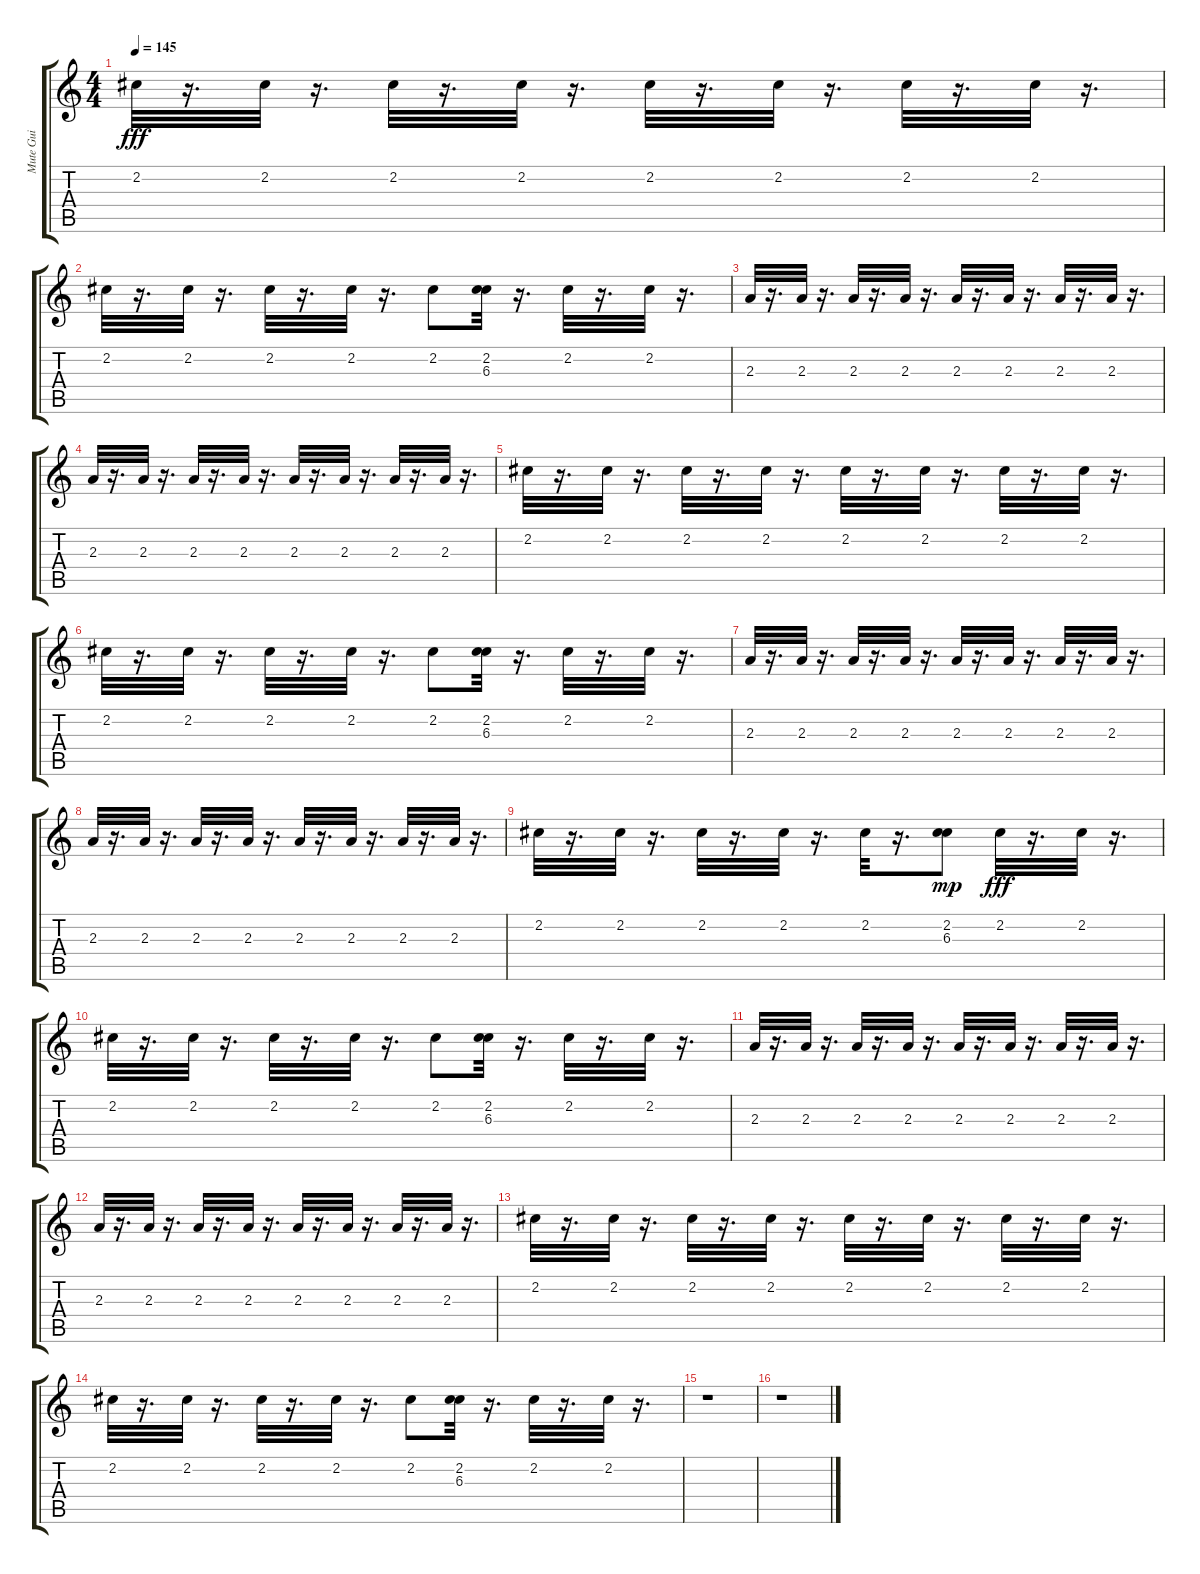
\track ("Mute Gui" "Mute Gui") {instrument electricguitarmuted}
\staff {score tabs}
\tuning (E4 B3 G3 D3 A2 E2) {hide}
\ts (4 4)
\tempo 145
\clef g2
\ks c
2.2.32{dy fff} r.16{d} 2.2.32 r.16{d} 2.2.32 r.16{d} 2.2.32 r.16{d} 2.2.32 r.16{d} 2.2.32 r.16{d} 2.2.32 r.16{d} 2.2.32 r.16{d} |
2.2.32 r.16{d} 2.2.32 r.16{d} 2.2.32 r.16{d} 2.2.32 r.16{d} 2.2.8 (2.2 6.3).32 r.16{d} 2.2.32 r.16{d} 2.2.32 r.16{d} |
2.3.32 r.16{d} 2.3.32 r.16{d} 2.3.32 r.16{d} 2.3.32 r.16{d} 2.3.32 r.16{d} 2.3.32 r.16{d} 2.3.32 r.16{d} 2.3.32 r.16{d} |
2.3.32 r.16{d} 2.3.32 r.16{d} 2.3.32 r.16{d} 2.3.32 r.16{d} 2.3.32 r.16{d} 2.3.32 r.16{d} 2.3.32 r.16{d} 2.3.32 r.16{d} |
2.2.32 r.16{d} 2.2.32 r.16{d} 2.2.32 r.16{d} 2.2.32 r.16{d} 2.2.32 r.16{d} 2.2.32 r.16{d} 2.2.32 r.16{d} 2.2.32 r.16{d} |
2.2.32 r.16{d} 2.2.32 r.16{d} 2.2.32 r.16{d} 2.2.32 r.16{d} 2.2.8 (2.2 6.3).32 r.16{d} 2.2.32 r.16{d} 2.2.32 r.16{d} |
2.3.32 r.16{d} 2.3.32 r.16{d} 2.3.32 r.16{d} 2.3.32 r.16{d} 2.3.32 r.16{d} 2.3.32 r.16{d} 2.3.32 r.16{d} 2.3.32 r.16{d} |
2.3.32 r.16{d} 2.3.32 r.16{d} 2.3.32 r.16{d} 2.3.32 r.16{d} 2.3.32 r.16{d} 2.3.32 r.16{d} 2.3.32 r.16{d} 2.3.32 r.16{d} |
2.2.32 r.16{d} 2.2.32 r.16{d} 2.2.32 r.16{d} 2.2.32 r.16{d} 2.2.32 r.16{d} (2.2 6.3).8{dy mp} 2.2.32{dy fff} r.16{d} 2.2.32 r.16{d} |
2.2.32 r.16{d} 2.2.32 r.16{d} 2.2.32 r.16{d} 2.2.32 r.16{d} 2.2.8 (2.2 6.3).32 r.16{d} 2.2.32 r.16{d} 2.2.32 r.16{d} |
2.3.32 r.16{d} 2.3.32 r.16{d} 2.3.32 r.16{d} 2.3.32 r.16{d} 2.3.32 r.16{d} 2.3.32 r.16{d} 2.3.32 r.16{d} 2.3.32 r.16{d} |
2.3.32 r.16{d} 2.3.32 r.16{d} 2.3.32 r.16{d} 2.3.32 r.16{d} 2.3.32 r.16{d} 2.3.32 r.16{d} 2.3.32 r.16{d} 2.3.32 r.16{d} |
2.2.32 r.16{d} 2.2.32 r.16{d} 2.2.32 r.16{d} 2.2.32 r.16{d} 2.2.32 r.16{d} 2.2.32 r.16{d} 2.2.32 r.16{d} 2.2.32 r.16{d} |
2.2.32 r.16{d} 2.2.32 r.16{d} 2.2.32 r.16{d} 2.2.32 r.16{d} 2.2.8 (2.2 6.3).32 r.16{d} 2.2.32 r.16{d} 2.2.32 r.16{d} |
r.1 |
r.1
